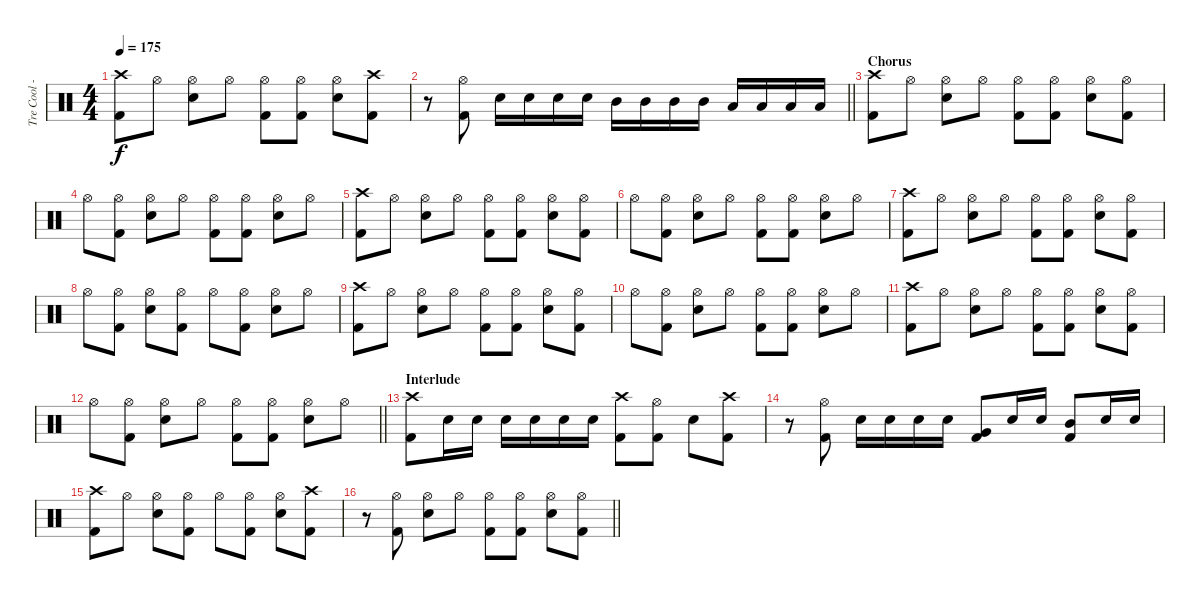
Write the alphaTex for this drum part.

\track ("Tre Cool - Percussion" "Tre Cool -") {instrument percussion}
\staff {score}
\articulation defaults
\ts (4 4)
\tempo 175
\clef neutral
\ks c
("Crash high (hit)" "Kick (hit) 2").8{dy f} "Hi-Hat (open)".8 ("Hi-Hat (open)" "Electric Snare (hit)").8 "Hi-Hat (open)".8 ("Hi-Hat (open)" "Kick (hit) 2").8 ("Hi-Hat (open)" "Kick (hit) 2").8 ("Hi-Hat (open)" "Electric Snare (hit)").8 ("Crash high (hit)" "Kick (hit) 2").8 |
\barLineRight lightlight
r.8 ("Hi-Hat (open)" "Kick (hit) 2").8 "Electric Snare (hit)".16 "Electric Snare (hit)".16 "Electric Snare (hit)".16 "Electric Snare (hit)".16 "Mid Tom (hit)".16 "Mid Tom (hit)".16 "Mid Tom (hit)".16 "Mid Tom (hit)".16 "Low Floor Tom (hit)".16 "Low Floor Tom (hit)".16 "Low Floor Tom (hit)".16 "Low Floor Tom (hit)".16 |
\section ("" "Chorus")
("Crash high (hit)" "Kick (hit) 2").8 "Hi-Hat (open)".8 ("Hi-Hat (open)" "Electric Snare (hit)").8 "Hi-Hat (open)".8 ("Hi-Hat (open)" "Kick (hit) 2").8 ("Hi-Hat (open)" "Kick (hit) 2").8 ("Hi-Hat (open)" "Electric Snare (hit)").8 ("Hi-Hat (open)" "Kick (hit) 2").8 |
"Hi-Hat (open)".8 ("Hi-Hat (open)" "Kick (hit) 2").8 ("Hi-Hat (open)" "Electric Snare (hit)").8 "Hi-Hat (open)".8 ("Hi-Hat (open)" "Kick (hit) 2").8 ("Hi-Hat (open)" "Kick (hit) 2").8 ("Hi-Hat (open)" "Electric Snare (hit)").8 "Hi-Hat (open)".8 |
("Crash high (hit)" "Kick (hit) 2").8 "Hi-Hat (open)".8 ("Hi-Hat (open)" "Electric Snare (hit)").8 "Hi-Hat (open)".8 ("Hi-Hat (open)" "Kick (hit) 2").8 ("Hi-Hat (open)" "Kick (hit) 2").8 ("Hi-Hat (open)" "Electric Snare (hit)").8 ("Hi-Hat (open)" "Kick (hit) 2").8 |
"Hi-Hat (open)".8 ("Hi-Hat (open)" "Kick (hit) 2").8 ("Hi-Hat (open)" "Electric Snare (hit)").8 "Hi-Hat (open)".8 ("Hi-Hat (open)" "Kick (hit) 2").8 ("Hi-Hat (open)" "Kick (hit) 2").8 ("Hi-Hat (open)" "Electric Snare (hit)").8 "Hi-Hat (open)".8 |
("Crash high (hit)" "Kick (hit) 2").8 "Hi-Hat (open)".8 ("Hi-Hat (open)" "Electric Snare (hit)").8 "Hi-Hat (open)".8 ("Hi-Hat (open)" "Kick (hit) 2").8 ("Hi-Hat (open)" "Kick (hit) 2").8 ("Hi-Hat (open)" "Electric Snare (hit)").8 ("Hi-Hat (open)" "Kick (hit) 2").8 |
"Hi-Hat (open)".8 ("Hi-Hat (open)" "Kick (hit) 2").8 ("Hi-Hat (open)" "Electric Snare (hit)").8 ("Hi-Hat (open)" "Kick (hit) 2").8 "Hi-Hat (open)".8 ("Hi-Hat (open)" "Kick (hit) 2").8 ("Hi-Hat (open)" "Electric Snare (hit)").8 "Hi-Hat (open)".8 |
("Crash high (hit)" "Kick (hit) 2").8 "Hi-Hat (open)".8 ("Hi-Hat (open)" "Electric Snare (hit)").8 "Hi-Hat (open)".8 ("Hi-Hat (open)" "Kick (hit) 2").8 ("Hi-Hat (open)" "Kick (hit) 2").8 ("Hi-Hat (open)" "Electric Snare (hit)").8 ("Hi-Hat (open)" "Kick (hit) 2").8 |
"Hi-Hat (open)".8 ("Hi-Hat (open)" "Kick (hit) 2").8 ("Hi-Hat (open)" "Electric Snare (hit)").8 "Hi-Hat (open)".8 ("Hi-Hat (open)" "Kick (hit) 2").8 ("Hi-Hat (open)" "Kick (hit) 2").8 ("Hi-Hat (open)" "Electric Snare (hit)").8 "Hi-Hat (open)".8 |
("Crash high (hit)" "Kick (hit) 2").8 "Hi-Hat (open)".8 ("Hi-Hat (open)" "Electric Snare (hit)").8 "Hi-Hat (open)".8 ("Hi-Hat (open)" "Kick (hit) 2").8 ("Hi-Hat (open)" "Kick (hit) 2").8 ("Hi-Hat (open)" "Electric Snare (hit)").8 ("Hi-Hat (open)" "Kick (hit) 2").8 |
\barLineRight lightlight "Hi-Hat (open)".8
("Hi-Hat (open)" "Kick (hit) 2").8 ("Hi-Hat (open)" "Electric Snare (hit)").8 "Hi-Hat (open)".8 ("Hi-Hat (open)" "Kick (hit) 2").8 ("Hi-Hat (open)" "Kick (hit) 2").8 ("Hi-Hat (open)" "Electric Snare (hit)").8 "Hi-Hat (open)".8 |
\section ("" "Interlude")
("Crash high (hit)" "Kick (hit) 2").8 "Electric Snare (hit)".16 "Electric Snare (hit)".16 "Electric Snare (hit)".16 "Electric Snare (hit)".16 "Electric Snare (hit)".16 "Electric Snare (hit)".16 ("Crash high (hit)" "Kick (hit) 2").8 ("Hi-Hat (open)" "Kick (hit) 2").8 "Electric Snare (hit)".8 ("Crash high (hit)" "Kick (hit) 2").8 |
r.8 ("Hi-Hat (open)" "Kick (hit) 2").8 "Electric Snare (hit)".16 "Electric Snare (hit)".16 "Electric Snare (hit)".16 "Electric Snare (hit)".16 ("Very Low Tom (hit)" "Kick (hit) 2").8 "Electric Snare (hit)".16 "Electric Snare (hit)".16 ("Mid Tom (hit)" "Kick (hit) 2").8 "Electric Snare (hit)".16 "Electric Snare (hit)".16 |
("Crash high (hit)" "Kick (hit) 2").8 "Hi-Hat (open)".8 ("Hi-Hat (open)" "Electric Snare (hit)").8 ("Hi-Hat (open)" "Kick (hit) 2").8 "Hi-Hat (open)".8 ("Hi-Hat (open)" "Kick (hit) 2").8 ("Hi-Hat (open)" "Electric Snare (hit)").8 ("Crash high (hit)" "Kick (hit) 2").8 |
\barLineRight lightlight
r.8 ("Hi-Hat (open)" "Kick (hit) 2").8 ("Hi-Hat (open)" "Electric Snare (hit)").8 "Hi-Hat (open)".8 ("Hi-Hat (open)" "Kick (hit) 2").8 ("Hi-Hat (open)" "Kick (hit) 2").8 ("Hi-Hat (open)" "Electric Snare (hit)").8 ("Hi-Hat (open)" "Kick (hit) 2").8
